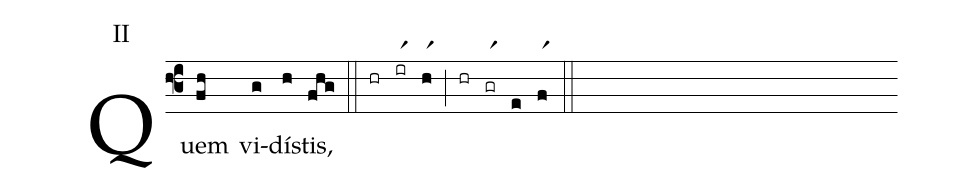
annotation: II;
%%
(f3) Quem(fh) vi(g)dí(h)stis,(fhg) (::) (hr)(irr1)(hr1)(;)(hr)(grr1)(e)(fr1)(::)
